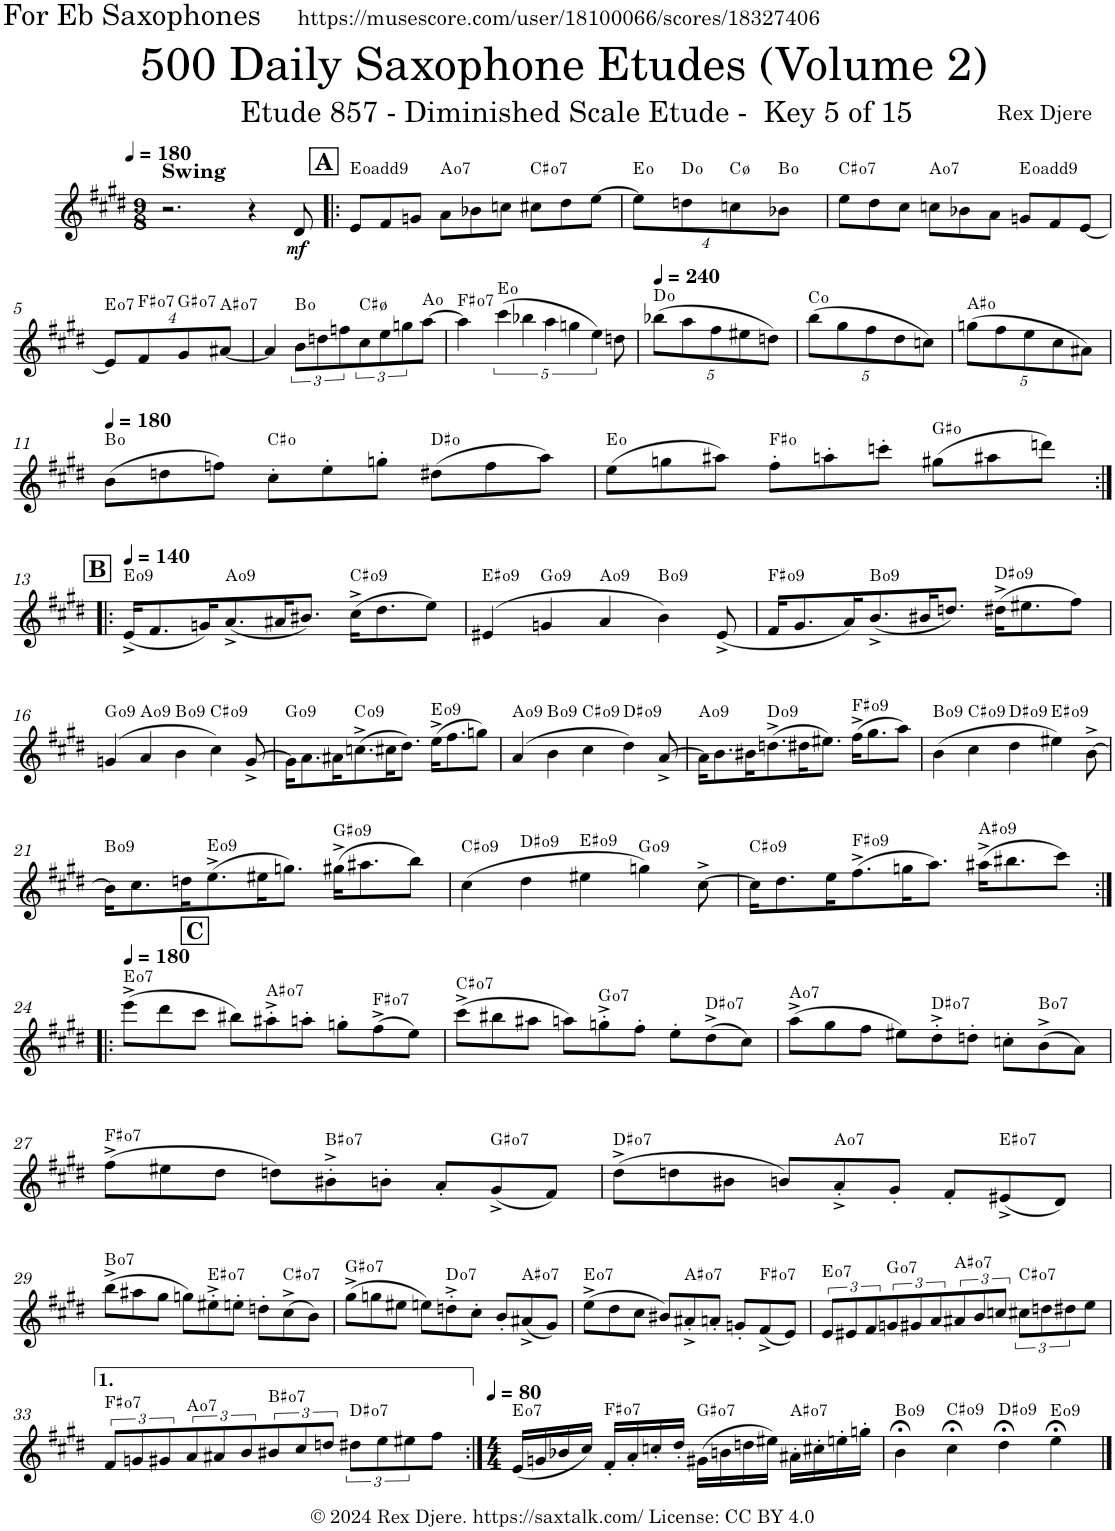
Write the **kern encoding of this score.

**kern	**dynam	**harte
*part1	*part1	*part1
*staff1	*staff1	*
*I"Alto Saxophone	*	*
*I'A. Sax.	*	*
*clefG2	*	*
*Trd5c9	*	*
*k[f#c#g#d#]	*	*
*M9/8	*	*
*MM180	*	*
=1	=1	=1
!LO:TX:a:B:t=Swing	!	!
2.r	.	.
4r	.	.
!	!LO:DY:b	!
8d#/	mf	.
!!LO:REH:place=s1:a:B:cj:fs=14:t=A
=2!|:	=2!|:	=2!|:
8e/L	.	E:dim(9)
8f#/	.	.
8gn/J	.	.
!	!	!LO:H:kt=7
8a\L	.	A:dim7
8b-X\	.	.
8ccn\J	.	.
!	!	!LO:H:kt=7
8cc#X\L	.	C#:dim7
8dd#\	.	.
[8ee\J	.	.
=3	=3	=3
*Xbrackettup	*	*
32%9ee\L]	.	E:dim
32%9ddn\	.	D:dim
32%9ccn\	.	C:hdim7
32%9b-X\J	.	B:dim
=4	=4	=4
!	!	!LO:H:kt=7
8ee\L	.	C#:dim7
8dd#\	.	.
8cc#\J	.	.
!	!	!LO:H:kt=7
8ccn\L	.	A:dim7
8b-X\	.	.
8a\J	.	.
8gn/L	.	E:dim(9)
8f#/	.	.
[8e/J	.	.
!!LO:LB:g=z
=5	=5	=5
!	!	!LO:H:kt=7
32%9e/L]	.	E:dim7
!	!	!LO:H:kt=7
32%9f#/	.	F#:dim7
!	!	!LO:H:kt=7
32%9g#/	.	G#:dim7
!	!	!LO:H:kt=7
[32%9a#X/J	.	A#:dim7
=6	=6	=6
4a#/]	.	.
8b\L	.	B:dim
8ddn\	.	.
8ffn\	.	.
8cc#\	.	C#:hdim7
8ee\	.	.
8ggn\	.	.
[8aa\J	.	A:dim
=7	=7	=7
!	!	!LO:H:kt=7
4aa\]	.	F#:dim7
*brackettup	*	*
(20%3ccc#\	.	E:dim
20%3bb-X\	.	.
20%3aa\	.	.
20%3ggn\	.	.
20%3ee\)	.	.
8ddn\	.	.
=8	=8	=8
*Xbrackettup	*	*
*MM240	*	*
(40%9bb-X\L	.	D:dim
40%9aa\	.	.
40%9ff#\	.	.
40%9ee#X\	.	.
40%9ddn\J)	.	.
=9	=9	=9
(40%9bb\L	.	C:dim
40%9gg#\	.	.
40%9ff#\	.	.
40%9dd#\	.	.
40%9ccn\J)	.	.
=10	=10	=10
(40%9ggn\L	.	A#:dim
40%9ff#\	.	.
40%9ee\	.	.
40%9cc#\	.	.
40%9a#X\J)	.	.
!!LO:LB:g=z
=11	=11	=11
*MM180	*	*
(8b\L	.	B:dim
8ddn\	.	.
8ffn\J)	.	.
8cc#'\L	.	C#:dim
8ee'\	.	.
8ggn'\J	.	.
(8dd#X\L	.	D#:dim
8ff\	.	.
8aa\J)	.	.
=12	=12	=12
(8ee\L	.	E:dim
8ggn\	.	.
8aa#X\J)	.	.
8ff#'\L	.	F#:dim
8aan'\	.	.
8cccn'\J	.	.
(8gg#X\L	.	G#:dim
8aa#X\	.	.
8dddn\J)	.	.
!!LO:LB:g=z
=13:|!|:	=13:|!|:	=13:|!|:
!!LO:REH:place=s1:a:B:cj:fs=14:t=B
*MM140	*	*
!	!	!LO:H:kt=7
(16e^/KL	.	E:dim7(9)
8.f#/	.	.
16gn/K)	.	.
!	!	!LO:H:kt=7
(8.a^/	.	A:dim7(9)
16a#X/K	.	.
8.b#X/J)	.	.
!	!	!LO:H:kt=7
(16cc#^\KL	.	C#:dim7(9)
8.dd#\	.	.
8ee\J)	.	.
=14	=14	=14
!	!	!LO:H:kt=7
(4e#X/	.	E#:dim7(9)
!	!	!LO:H:kt=7
4gn/	.	G:dim7(9)
!	!	!LO:H:kt=7
4a/	.	A:dim7(9)
!	!	!LO:H:kt=7
4b\)	.	B:dim7(9)
(8e#^/	.	.
=15	=15	=15
!	!	!LO:H:kt=7
16f#/KL	.	F#:dim7(9)
8.g#/	.	.
16a/K)	.	.
!	!	!LO:H:kt=7
(8.b^/	.	B:dim7(9)
16b#X/K	.	.
8.ddn/J)	.	.
!	!	!LO:H:kt=7
(16dd#X^\KL	.	D#:dim7(9)
8.ee#X\	.	.
8ff#\J)	.	.
!!LO:LB:g=z
=16	=16	=16
!	!	!LO:H:kt=7
(4gn/	.	G:dim7(9)
!	!	!LO:H:kt=7
4a/	.	A:dim7(9)
!	!	!LO:H:kt=7
4b\	.	B:dim7(9)
!	!	!LO:H:kt=7
4cc#\)	.	C#:dim7(9)
[8g^/	.	.
=17	=17	=17
!	!	!LO:H:kt=7
16g\KL]	.	G:dim7(9)
8.a\	.	.
16a#X\K	.	.
!	!	!LO:H:kt=7
(8.ccn^\	.	C:dim7(9)
16cc#X\K	.	.
8.dd#\J)	.	.
!	!	!LO:H:kt=7
(16ee^\KL	.	E:dim7(9)
8.ff#\	.	.
8ggn\J)	.	.
=18	=18	=18
!	!	!LO:H:kt=7
(4a/	.	A:dim7(9)
!	!	!LO:H:kt=7
4b\	.	B:dim7(9)
!	!	!LO:H:kt=7
4cc#\	.	C#:dim7(9)
!	!	!LO:H:kt=7
4dd#\)	.	D#:dim7(9)
[8a^/	.	.
=19	=19	=19
!	!	!LO:H:kt=7
16a\KL]	.	A:dim7(9)
8.b\	.	.
16b#X\K	.	.
!	!	!LO:H:kt=7
(8.ddn^\	.	D:dim7(9)
16dd#X\K	.	.
8.ee#X\J)	.	.
!	!	!LO:H:kt=7
(16ff#^\KL	.	F#:dim7(9)
8.gg#\	.	.
8aa\J)	.	.
=20	=20	=20
!	!	!LO:H:kt=7
(4b\	.	B:dim7(9)
!	!	!LO:H:kt=7
4cc#\	.	C#:dim7(9)
!	!	!LO:H:kt=7
4dd#\	.	D#:dim7(9)
!	!	!LO:H:kt=7
4ee#X\)	.	E#:dim7(9)
[8b^\	.	.
!!LO:LB:g=z
=21	=21	=21
!	!	!LO:H:kt=7
16b\KL]	.	B:dim7(9)
8.cc#\	.	.
16ddn\K	.	.
!	!	!LO:H:kt=7
(8.ee^\	.	E:dim7(9)
16ee#X\K	.	.
8.ggn\J)	.	.
!	!	!LO:H:kt=7
(16gg#X^\KL	.	G#:dim7(9)
8.aa#X\	.	.
8bb\J)	.	.
=22	=22	=22
!	!	!LO:H:kt=7
(4cc#\	.	C#:dim7(9)
!	!	!LO:H:kt=7
4dd#\	.	D#:dim7(9)
!	!	!LO:H:kt=7
4ee#X\	.	E#:dim7(9)
!	!	!LO:H:kt=7
4ggn\)	.	G:dim7(9)
[8cc#^\	.	.
=23	=23	=23
!	!	!LO:H:kt=7
16cc#\KL]	.	C#:dim7(9)
8.dd#\	.	.
16ee\K	.	.
!	!	!LO:H:kt=7
(8.ff#^\	.	F#:dim7(9)
16ggn\K	.	.
8.aa\J)	.	.
!	!	!LO:H:kt=7
(16aa#X^\KL	.	A#:dim7(9)
8.bb#X\	.	.
8ccc#\J)	.	.
!!LO:LB:g=z
=24:|!|:	=24:|!|:	=24:|!|:
!!LO:REH:place=s1:a:B:cj:fs=14:t=C:qo=1
*MM180	*	*
!	!	!LO:H:kt=7
(8eee^\L	.	E:dim7
8ddd#\	.	.
8ccc#\J	.	.
8bb#X\L)	.	.
!	!	!LO:H:kt=7
8aa#X'^\	.	A#:dim7
8aan'\J	.	.
8ggn'\L	.	.
!	!	!LO:H:kt=7
(8ff#^\	.	F#:dim7
8ee\J)	.	.
=25	=25	=25
!	!	!LO:H:kt=7
(8ccc#^\L	.	C#:dim7
8bb#X\	.	.
8aa#X\J	.	.
8aan\L)	.	.
!	!	!LO:H:kt=7
8ggn'^\	.	G:dim7
8ff#'\J	.	.
8ee'\L	.	.
!	!	!LO:H:kt=7
(8dd#^\	.	D#:dim7
8cc#\J)	.	.
=26	=26	=26
!	!	!LO:H:kt=7
(8aa^\L	.	A:dim7
8gg#\	.	.
8ff#\J	.	.
8ee#X\L)	.	.
!	!	!LO:H:kt=7
8dd#'^\	.	D#:dim7
8ddn'\J	.	.
8ccn'\L	.	.
!	!	!LO:H:kt=7
(8b^\	.	B:dim7
8a\J)	.	.
!!LO:LB:g=z
=27	=27	=27
!	!	!LO:H:kt=7
(8ff#^\L	.	F#:dim7
8ee#X\	.	.
8dd#\J	.	.
8ddn\L)	.	.
!	!	!LO:H:kt=7
8b#X'^\	.	B#:dim7
8bn'\J	.	.
8a'/L	.	.
!	!	!LO:H:kt=7
(8g#^/	.	G#:dim7
8f#/J)	.	.
=28	=28	=28
!	!	!LO:H:kt=7
(8dd#^\L	.	D#:dim7
8ddn\	.	.
8b#X\J	.	.
8bn/L)	.	.
!	!	!LO:H:kt=7
8a'^/	.	A:dim7
8g#'/J	.	.
8f#'/L	.	.
!	!	!LO:H:kt=7
(8e#X^/	.	E#:dim7
8d#/J)	.	.
!!LO:LB:g=z
=29	=29	=29
!	!	!LO:H:kt=7
(8bb^\L	.	B:dim7
8aa#X\	.	.
8gg#\J	.	.
8ggn\L)	.	.
!	!	!LO:H:kt=7
8ee#X'^\	.	E#:dim7
8een'\J	.	.
8ddn'\L	.	.
!	!	!LO:H:kt=7
(8cc#^\	.	C#:dim7
8b\J)	.	.
=30	=30	=30
!	!	!LO:H:kt=7
(8gg#^\L	.	G#:dim7
8ggn\	.	.
8ee#X\J	.	.
8een\L)	.	.
!	!	!LO:H:kt=7
8ddn'^\	.	D:dim7
8cc#'\J	.	.
8b'/L	.	.
!	!	!LO:H:kt=7
(8a#X^/	.	A#:dim7
8g#/J)	.	.
=31	=31	=31
!	!	!LO:H:kt=7
(8ee^\L	.	E:dim7
8dd#\	.	.
8cc#\J	.	.
8b#X/L)	.	.
!	!	!LO:H:kt=7
8a#X'^/	.	A#:dim7
8an'/J	.	.
8gn'/L	.	.
!	!	!LO:H:kt=7
(8f#^/	.	F#:dim7
8e/J)	.	.
=32	=32	=32
*brackettup	*	*
!	!	!LO:H:kt=7
12e/L	.	E:dim7
12e#X/	.	.
12f#/	.	.
!	!	!LO:H:kt=7
12gn/	.	G:dim7
12g#X/	.	.
12a/	.	.
!	!	!LO:H:kt=7
12a#X/	.	A#:dim7
12b/	.	.
12ccn/J	.	.
!	!	!LO:H:kt=7
12cc#X\L	.	C#:dim7
12ddn\	.	.
12dd#X\	.	.
8ee\J	.	.
!!LO:LB:g=z
=33	=33	=33
!	!	!LO:H:kt=7
12f#/L	.	F#:dim7
12gn/	.	.
12g#X/	.	.
!	!	!LO:H:kt=7
12a/	.	A:dim7
12a#X/	.	.
12b/	.	.
!	!	!LO:H:kt=7
12b#X/	.	B#:dim7
12cc#/	.	.
12ddn/J	.	.
!	!	!LO:H:kt=7
12dd#X\L	.	D#:dim7
12ee\	.	.
12ee#X\	.	.
8ff#\J	.	.
=34:|!	=34:|!	=34:|!
*M4/4	*	*
*MM80	*	*
!	!	!LO:H:kt=7
(16e/LL	.	E:dim7
16gn/	.	.
16b-X/	.	.
16cc#/JJ)	.	.
!	!	!LO:H:kt=7
16f#'/LL	.	F#:dim7
16a'/	.	.
16ccn'/	.	.
16dd#'/JJ	.	.
!	!	!LO:H:kt=7
(16g#X\LL	.	G#:dim7
16bn\	.	.
16ddn\	.	.
16ee#X\JJ)	.	.
!	!	!LO:H:kt=7
16a#X'\LL	.	A#:dim7
16cc#X'\	.	.
16een'\	.	.
16ggn'\JJ	.	.
=35	=35	=35
!	!	!LO:H:kt=7
4b;<\	.	B:dim7(9)
!	!	!LO:H:kt=7
4cc#;<\	.	C#:dim7(9)
!	!	!LO:H:kt=7
4dd#;<\	.	D#:dim7(9)
!	!	!LO:H:kt=7
4ee;<\	.	E:dim7(9)
==	==	==
*-	*-	*-
